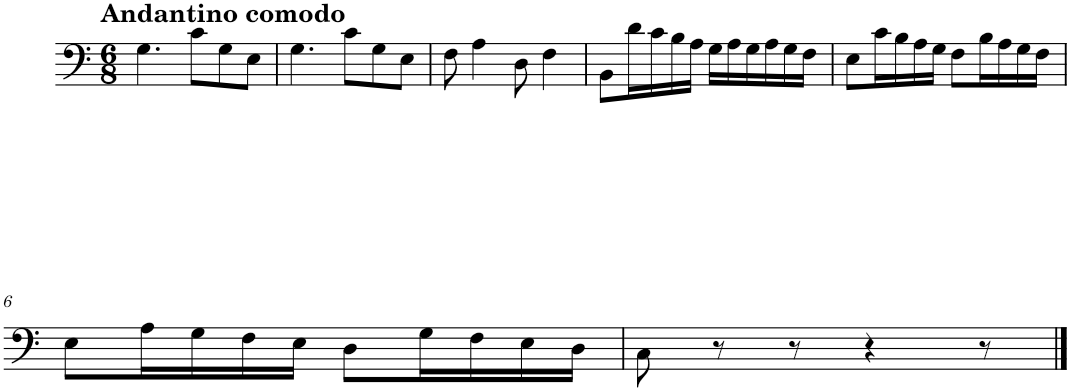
**kern
*part1
*staff1
*I"Piano
*I'Pno.
*clefF4
*k[]
*M6/8
=1
!LO:TX:a:B:t=Andantino comodo
4.G\
8c\L
8G\
8E\J
=2
4.G\
8c\L
8G\
8E\J
=3
8F\
4A\
8D\
4F\
=4
8BB\L
16d\L
16c\
16B\
16A\JJ
16G\LL
16A\
16G\
16A\
16G\
16F\JJ
=5
8E\L
16c\L
16B\
16A\
16G\JJ
8F\L
16B\L
16A\
16G\
16F\JJ
!!LO:LB:g=z
=6
8E\L
16A\L
16G\
16F\
16E\JJ
8D\L
16G\L
16F\
16E\
16D\JJ
=7
8C\
8r
8r
4r
8r
==
*-
